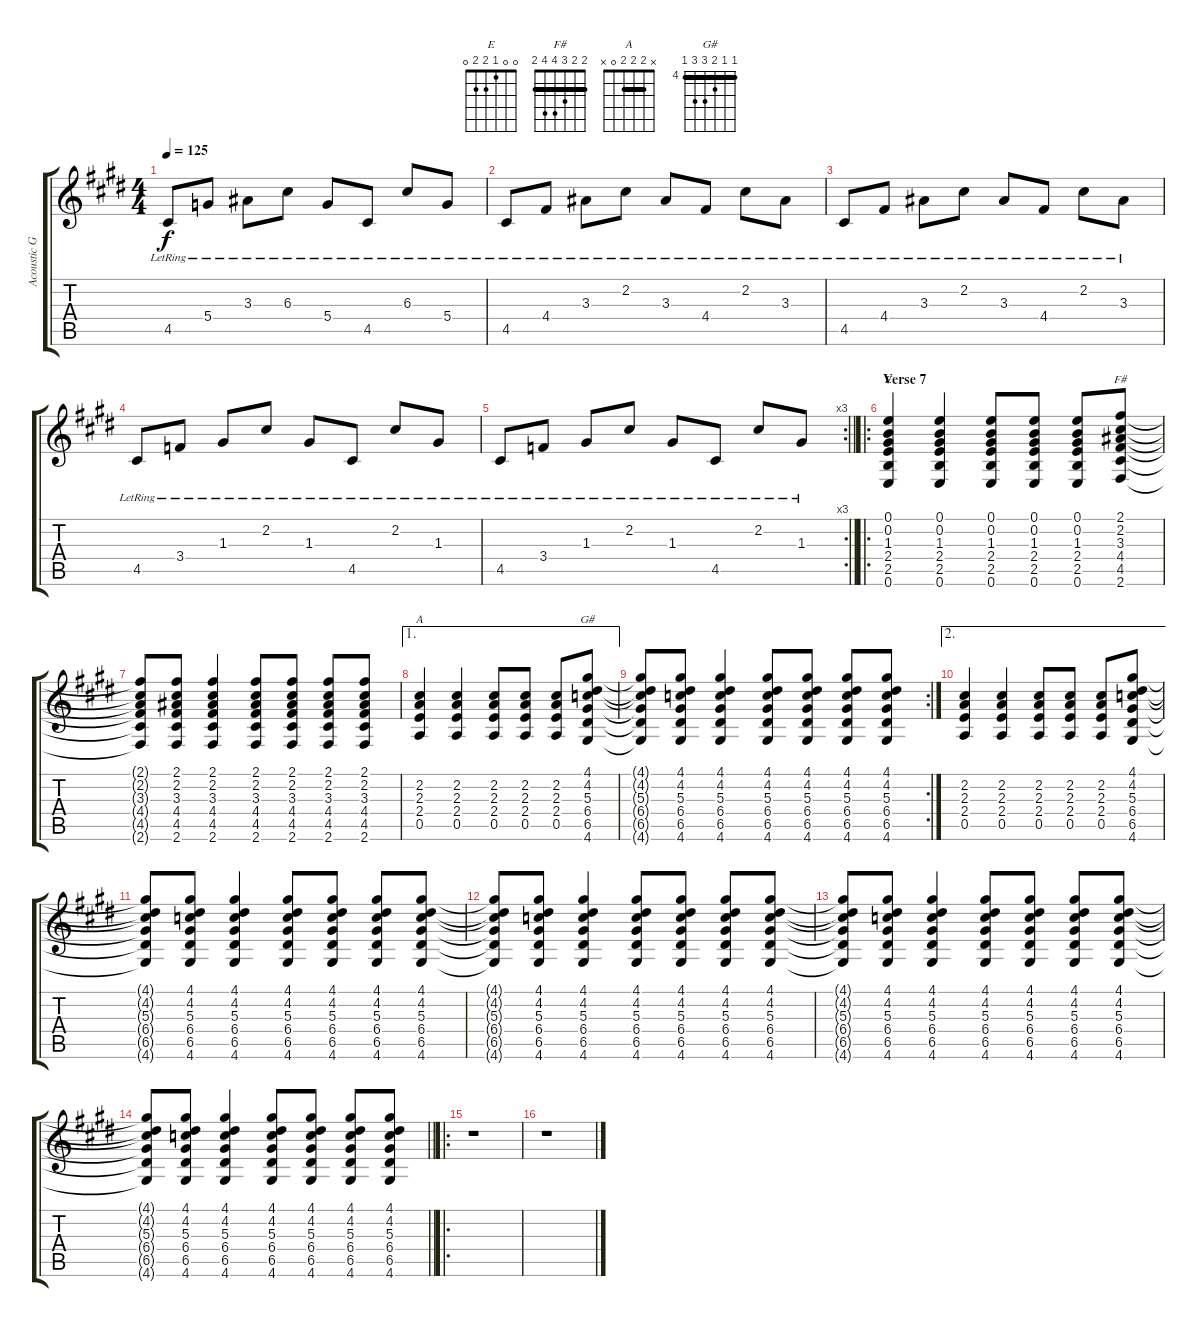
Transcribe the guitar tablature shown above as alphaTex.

\track ("Acoustic Guitar" "Acoustic G") {instrument acousticguitarsteel}
\staff {score tabs}
\tuning (E4 B3 G3 D3 A2 E2) {hide}
\chord ("E" 0 0 1 2 2 0)
\chord ("F#" 2 2 3 4 4 2) {barre 2}
\chord ("A" x 2 2 2 0 x) {barre 2}
\chord ("G#" 4 4 5 6 6 4) {firstfret 4 barre 4}
\ts (4 4)
\tempo 125
\clef g2
\ks e
4.5{lr}.8{dy f} 5.4{lr}.8 3.3{lr}.8 6.3{lr}.8 5.4{lr}.8 4.5{lr}.8 6.3{lr}.8 5.4{lr}.8 |
4.5{lr}.8 4.4{lr}.8 3.3{lr}.8 2.2{lr}.8 3.3{lr}.8 4.4{lr}.8 2.2{lr}.8 3.3{lr}.8 |
4.5{lr}.8 4.4{lr}.8 3.3{lr}.8 2.2{lr}.8 3.3{lr}.8 4.4{lr}.8 2.2{lr}.8 3.3{lr}.8 |
4.5{lr}.8 3.4{lr}.8 1.3{lr}.8 2.2{lr}.8 1.3{lr}.8 4.5{lr}.8 2.2{lr}.8 1.3{lr}.8 |
\rc 3
\barLineRight lightlight
4.5{lr}.8 3.4{lr}.8 1.3{lr}.8 2.2{lr}.8 1.3{lr}.8 4.5{lr}.8 2.2{lr}.8 1.3{lr}.8 |
\ro
\section ("" "Verse 7")
(0.1 0.2 1.3 2.4 2.5 0.6).4{ch "E"} (0.1 0.2 1.3 2.4 2.5 0.6).4 (0.1 0.2 1.3 2.4 2.5 0.6).8 (0.1 0.2 1.3 2.4 2.5 0.6).8 (0.1 0.2 1.3 2.4 2.5 0.6).8 (2.1 2.2 3.3 4.4 4.5 2.6).8{ch "F#"} |
(2.1{t} 2.2{t} 3.3{t} 4.4{t} 4.5{t} 2.6{t}).8 (2.1 2.2 3.3 4.4 4.5 2.6).8 (2.1 2.2 3.3 4.4 4.5 2.6).4 (2.1 2.2 3.3 4.4 4.5 2.6).8 (2.1 2.2 3.3 4.4 4.5 2.6).8 (2.1 2.2 3.3 4.4 4.5 2.6).8 (2.1 2.2 3.3 4.4 4.5 2.6).8 |
\ae 1
(2.2 2.3 2.4 0.5).4{ch "A"} (2.2 2.3 2.4 0.5).4 (2.2 2.3 2.4 0.5).8 (2.2 2.3 2.4 0.5).8 (2.2 2.3 2.4 0.5).8 (4.1 4.2 5.3 6.4 6.5 4.6).8{ch "G#"} |
\rc 2
(4.1{t} 4.2{t} 5.3{t} 6.4{t} 6.5{t} 4.6{t}).8 (4.1 4.2 5.3 6.4 6.5 4.6).8 (4.1 4.2 5.3 6.4 6.5 4.6).4 (4.1 4.2 5.3 6.4 6.5 4.6).8 (4.1 4.2 5.3 6.4 6.5 4.6).8 (4.1 4.2 5.3 6.4 6.5 4.6).8 (4.1 4.2 5.3 6.4 6.5 4.6).8 |
\ae 2
(2.2 2.3 2.4 0.5).4 (2.2 2.3 2.4 0.5).4 (2.2 2.3 2.4 0.5).8 (2.2 2.3 2.4 0.5).8 (2.2 2.3 2.4 0.5).8 (4.1 4.2 5.3 6.4 6.5 4.6).8 |
(4.1{t} 4.2{t} 5.3{t} 6.4{t} 6.5{t} 4.6{t}).8 (4.1 4.2 5.3 6.4 6.5 4.6).8 (4.1 4.2 5.3 6.4 6.5 4.6).4 (4.1 4.2 5.3 6.4 6.5 4.6).8 (4.1 4.2 5.3 6.4 6.5 4.6).8 (4.1 4.2 5.3 6.4 6.5 4.6).8 (4.1 4.2 5.3 6.4 6.5 4.6).8 |
(4.1{t} 4.2{t} 5.3{t} 6.4{t} 6.5{t} 4.6{t}).8 (4.1 4.2 5.3 6.4 6.5 4.6).8 (4.1 4.2 5.3 6.4 6.5 4.6).4 (4.1 4.2 5.3 6.4 6.5 4.6).8 (4.1 4.2 5.3 6.4 6.5 4.6).8 (4.1 4.2 5.3 6.4 6.5 4.6).8 (4.1 4.2 5.3 6.4 6.5 4.6).8 |
(4.1{t} 4.2{t} 5.3{t} 6.4{t} 6.5{t} 4.6{t}).8 (4.1 4.2 5.3 6.4 6.5 4.6).8 (4.1 4.2 5.3 6.4 6.5 4.6).4 (4.1 4.2 5.3 6.4 6.5 4.6).8 (4.1 4.2 5.3 6.4 6.5 4.6).8 (4.1 4.2 5.3 6.4 6.5 4.6).8 (4.1 4.2 5.3 6.4 6.5 4.6).8 |
\barLineRight lightlight
(4.1{t} 4.2{t} 5.3{t} 6.4{t} 6.5{t} 4.6{t}).8 (4.1 4.2 5.3 6.4 6.5 4.6).8 (4.1 4.2 5.3 6.4 6.5 4.6).4 (4.1 4.2 5.3 6.4 6.5 4.6).8 (4.1 4.2 5.3 6.4 6.5 4.6).8 (4.1 4.2 5.3 6.4 6.5 4.6).8 (4.1 4.2 5.3 6.4 6.5 4.6).8 |
\ro
r.1 |
r.1
